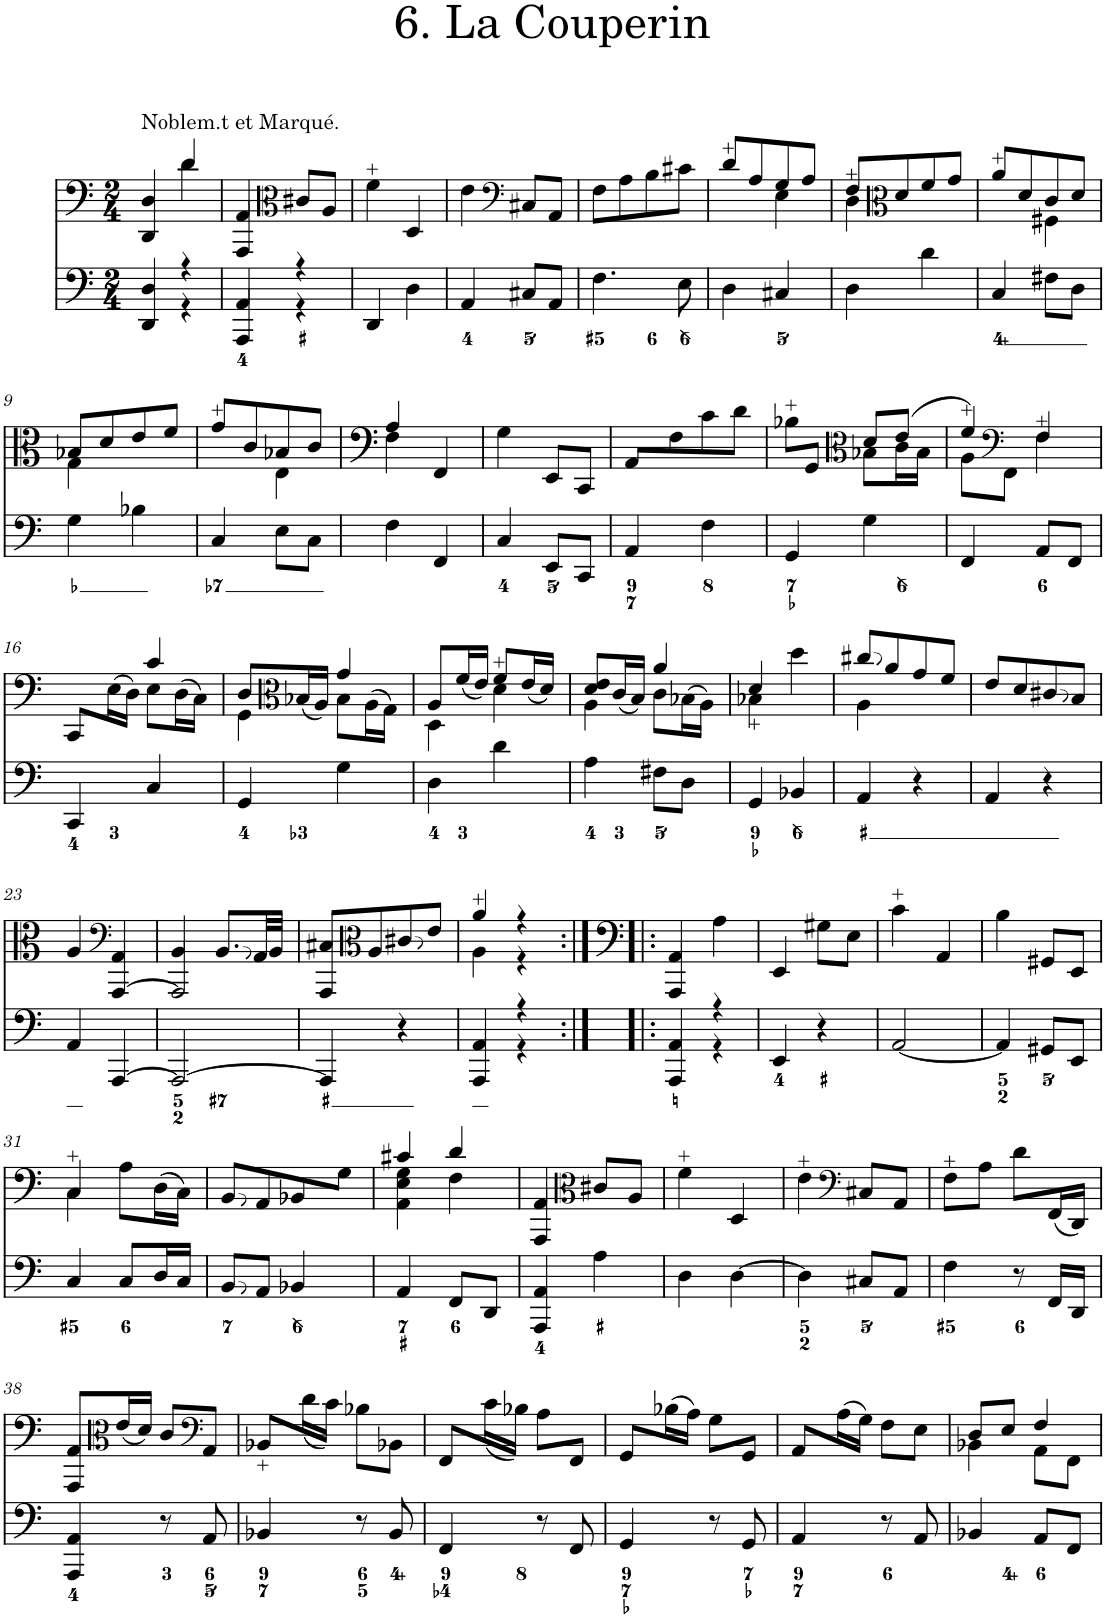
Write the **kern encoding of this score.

**kern	**kern
*part2	*part1
*staff2	*staff1
*I"Viola da gamba 2	*I"Viola da gamba
*clefF4	*clefF4
*k[]	*k[]
*M2/4	*M2/4
=1	=1
*^	*^
!	!	!LO:TX:a:t=Noblem.t et Marqué.	!
4D/	4DD/	4D/	4DD/
4r	4r	4d/	4d\
=2	=2	=2	=2
4AA/	4AAA/	4AA/	4AAA/
*	*	*clefC3	*
4r	4r	8c#X/L	4ryy
.	.	8A/J	.
*v	*v	*	*
*	*v	*v
=3	=3
4DD/	4f\
4D\	4D/
=4	=4
4AA/	4e\
*	*clefF4
8C#X/L	8C#X/L
8AA/J	8AA/J
=5	=5
4.F\	8F\L
.	8A\
.	8B\
8E\	8c#X\J
=6	=6
*	*^
4D\	8d/L	4ryy
.	8A/	.
4C#X/	8G/	4E\
.	8A/J	.
=7	=7	=7
4D\	8F/L	4D\
*	*clefC3	*
.	8d/	.
4d\	8f/	4ryy
.	8g/J	.
=8	=8	=8
4C/	8a/L	4ryy
.	8d/	.
8F#X\L	8c/	4F#X\
8D\J	8d/J	.
!!LO:LB:g=z	!!
=9	=9	=9
4G\	8B-X/L	4G\
.	8d/	.
4B-X\	8e/	4ryy
.	8f/J	.
=10	=10	=10
4C/	8g/L	4ryy
.	8c/	.
8E\L	8B-X/	4E\
8C\J	8c/J	.
=11	=11	=11
4F\	4A/	4F\
4FF/	4FF/	4ryy
*	*v	*v
=12	=12
4C/	4G\
8EE/L	8EE/L
8CC/J	8CC/J
=13	=13
4AA/	8AA/L
.	8F\
4F\	8c\
.	8d\J
=14	=14
*	*^
4GG/	8B-X\L	4ryy
.	8GG/J	.
*	*clefC3	*
4G\	8d/L	8B-X\L
.	(>8e/J	16c\L
.	.	16B-\JJ
=15	=15	=15
4FF/	4f/)	8A\L
*	*clefF4	*
.	.	8FF\J
8AA/L	4F/	4F\
8FF/J	.	.
!!LO:LB:g=z	!!
=16	=16	=16
4CC/	8CC/L	4ryy
.	(>16E\L	.
.	16D\JJ)	.
4C/	8E\L	4c/
.	(>16D\L	.
.	16C\JJ)	.
=17	=17	=17
4GG/	8D/L	4GG\
*	*clefC3	*
.	(<16B-X/L	.
.	16A/JJ)	.
4G\	8B-\L	4g/
.	(>16A\L	.
.	16G\JJ)	.
=18	=18	=18
4D\	8A/L	4D\
.	(<16f/L	.
.	16e/JJ)	.
4d\	8f/L	4d\
.	(<16e/L	.
.	16d/JJ)	.
=19	=19	=19
4A\	8d/ 8e/L	4A\
.	(<16c/L	.
.	16B/JJ)	.
8F#X\L	8c\L	4a/
8D\J	(>16B-X\L	.
.	16A\JJ)	.
=20	=20	=20
4GG/	4d/	4B-X\
4BB-X/	4dd\	4ryy
=21	=21	=21
4AA/	8cc#X/L	4A\
.	8a/	.
4r	8g/	4ryy
.	8f/J	.
*	*v	*v
=22	=22
4AA/	8e/L
.	8d/
4r	8c#X/
.	8B/J
!!LO:LB:g=z
=23	=23
*	*^
4AA/	4A/	4ryy
*	*clefF4	*
[>4AAA/	4AA/	[4AAA/
=24	=24	=24
2AAA/_	4BB/	2AAA/]
.	8.BB/L	.
.	32AA/LL	.
.	32BB/JJJ	.
=25	=25	=25
4AAA/]	8C#X/L	4AAA/
*	*clefC3	*
.	8A/	.
4r	8c#X/	4ryy
.	8e/J	.
=26	=26	=26
*^	*	*
4AA/	4AAA/	4a/	4A\
4r	4r	4r	4r
=27:|!|:	=27:|!|:	=27:|!|:	=27:|!|:
4AA/	4AAA/	4AA/	4AAA/
4r	4r	4A\	4ryy
*v	*v	*	*
*	*v	*v
=28	=28
4EE/	4EE/
4r	8G#X\L
.	8E\J
=29	=29
[2AA/	4c\
.	4AA/
=30	=30
4AA/]	4B\
8GG#X/L	8GG#X/L
8EE/J	8EE/J
!!LO:LB:g=z
=31	=31
*	*^
4C/	4C/	4C\
8C/L	8A\L	4ryy
16D/L	(>16D\L	.
16C/JJ	16C\JJ)	.
*	*v	*v
=32	=32
8BB/L	8BB/L
8AA/J	8AA/
4BB-X/	8BB-X/
.	8G\J
=33	=33
*	*^
4AA/	4c#X/	4AA\ 4E\ 4G\
8FF/L	4d/	4F\
8DD/J	.	.
=34	=34	=34
4AAA/ 4AA/	4AA/	4AAA/
*	*clefC3	*
4A\	8c#X/L	4ryy
.	8A/J	.
*	*v	*v
=35	=35
4D\	4f\
[4D\	4D/
=36	=36
4D\]	4e\
*	*clefF4
8C#X/L	8C#X/L
8AA/J	8AA/J
=37	=37
4F\	8F\L
.	8A\J
8r	8d\L
16FF/LL	(<16FF/L
16DD/JJ	16DD/JJ)
!!LO:LB:g=z
=38	=38
*	*^
4AAA/ 4AA/	8AA/L	4AAA/
*	*clefC3	*
.	(<16e/L	.
.	16d/JJ)	.
8r	8c/L	4ryy
*	*clefF4	*
8AA/	8AA/J	.
*	*v	*v
=39	=39
4BB-X/	8BB-X/L
.	(<16d\L
.	16c\JJ)
8r	8B-X\L
8BB-/	8BB-X\J
=40	=40
4FF/	8FF/L
.	(<16c\L
.	16B-X\JJ)
8r	8A\L
8FF/	8FF/J
=41	=41
4GG/	8GG/L
.	(>16B-X\L
.	16A\JJ)
8r	8G\L
8GG/	8GG/J
=42	=42
4AA/	8AA/L
.	(>16A\L
.	16G\JJ)
8r	8F\L
8AA/	8E\J
=43	=43
*	*^
4BB-X/	8D/L	4BB-X\
.	8E/J	.
8AA/L	4F/	8AA\L
8FF/J	.	8FF\J
*	*v	*v
=	=
*-	*-
